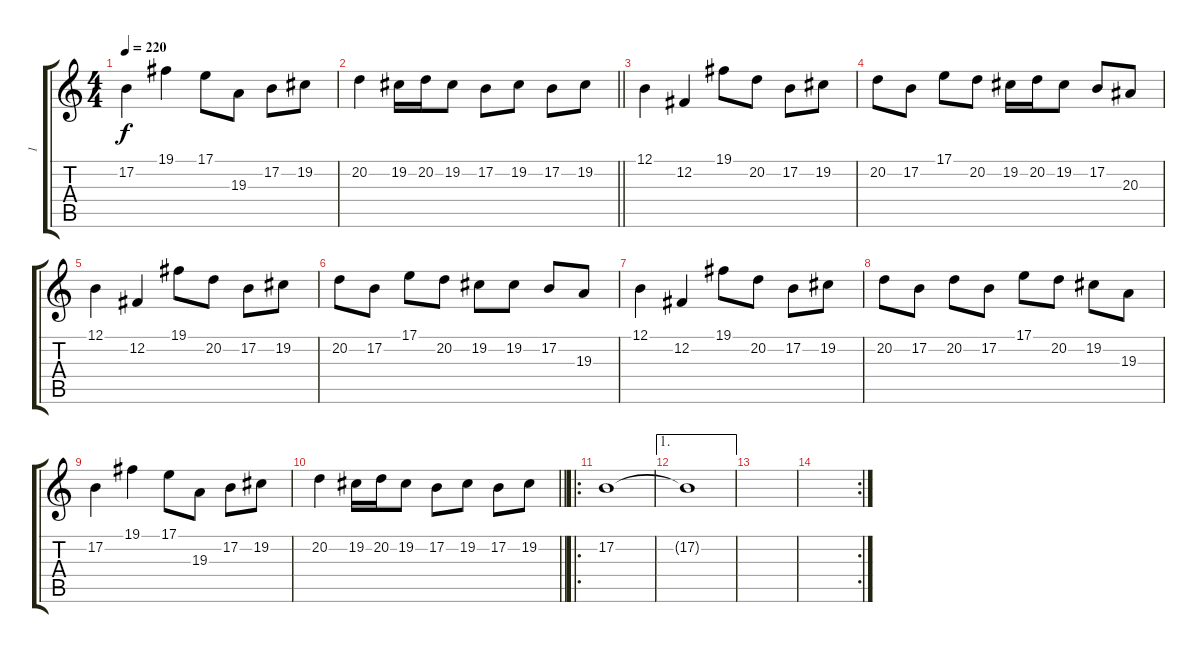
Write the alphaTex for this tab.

\track ("1" "1") {instrument piccolo}
\staff {score tabs}
\tuning (B3 Gb3 D3 A2 E2 B1) {hide}
\ts (4 4)
\tempo 220
\clef g2
\ks c
17.2.4{dy f} 19.1.4 17.1.8 19.3.8 17.2.8 19.2.8 |
\barLineRight lightlight
20.2.4 19.2.16 20.2.16 19.2.8 17.2.8 19.2.8 17.2.8 19.2.8 |
12.1.4 12.2.4 19.1.8 20.2.8 17.2.8 19.2.8 |
20.2.8 17.2.8 17.1.8 20.2.8 19.2.16 20.2.16 19.2.8 17.2.8 20.3.8 |
12.1.4 12.2.4 19.1.8 20.2.8 17.2.8 19.2.8 |
20.2.8 17.2.8 17.1.8 20.2.8 19.2.8 19.2.8 17.2.8 19.3.8 |
12.1.4 12.2.4 19.1.8 20.2.8 17.2.8 19.2.8 |
20.2.8 17.2.8 20.2.8 17.2.8 17.1.8 20.2.8 19.2.8 19.3.8 |
17.2.4 19.1.4 17.1.8 19.3.8 17.2.8 19.2.8 |
\barLineRight lightlight
20.2.4 19.2.16 20.2.16 19.2.8 17.2.8 19.2.8 17.2.8 19.2.8 |
\ro
17.2.1{volume 0} |
\ae 1
17.2{t}.1 |
|
\rc 2
